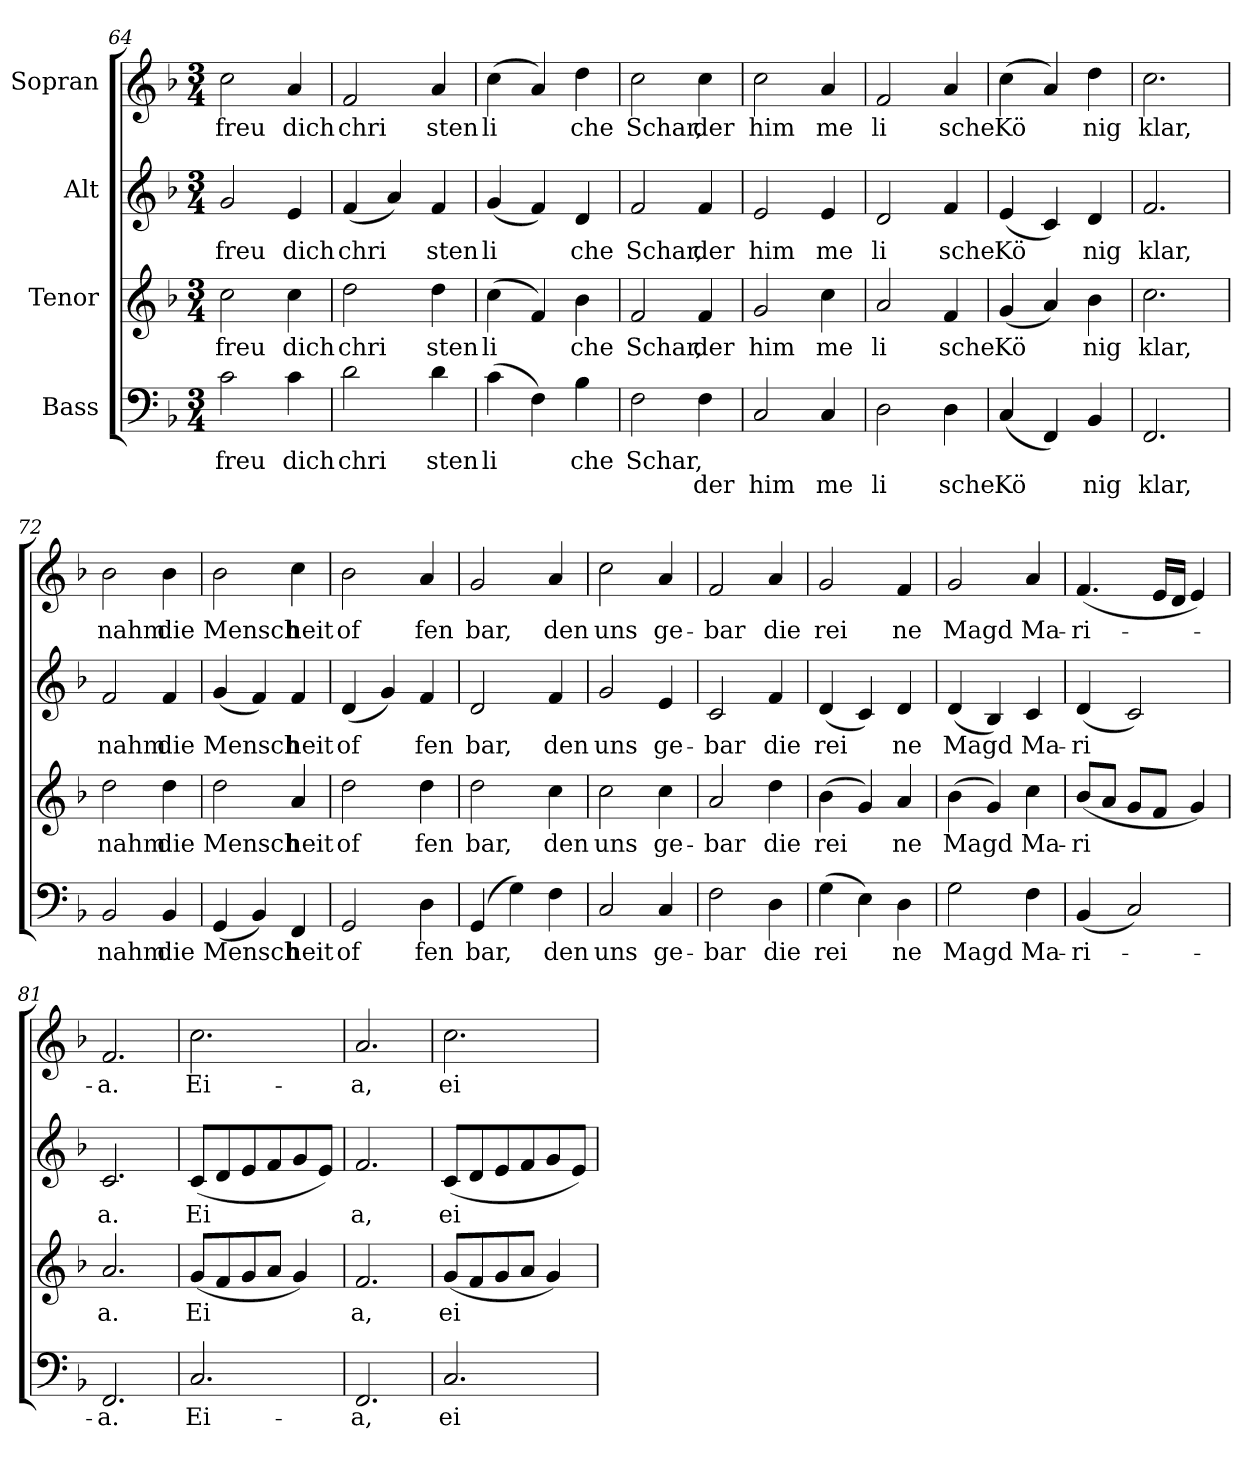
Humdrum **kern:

**kern	**text	**text	**kern	**text	**kern	**text	**kern	**text
*part4	*part4	*part4	*part3	*part3	*part2	*part2	*part1	*part1
*staff4	*staff4	*staff4	*staff3	*staff3	*staff2	*staff2	*staff1	*staff1
*I"Bass	*	*	*I"Tenor	*	*I"Alt	*	*I"Sopran	*
*clefF4	*	*	*clefG2	*	*clefG2	*	*clefG2	*
*k[b-]	*	*	*k[b-]	*	*k[b-]	*	*k[b-]	*
*F:	*	*	*F:	*	*F:	*	*F:	*
*M3/4	*	*	*M3/4	*	*M3/4	*	*M3/4	*
=64	=64	=64	=64	=64	=64	=64	=64	=64
!	!LO:LY:b	!	!	!LO:LY:b	!	!LO:LY:b	!	!LO:LY:b
2c	freu	.	2cc	freu	2g	freu	2cc	freu
!	!LO:LY:b	!	!	!LO:LY:b	!	!LO:LY:b	!	!LO:LY:b
4c	dich	.	4cc	dich	4e	dich	4a	dich
=65	=65	=65	=65	=65	=65	=65	=65	=65
!	!LO:LY:b	!	!	!LO:LY:b	!	!LO:LY:b	!	!LO:LY:b
2d	chri	.	2dd	chri	(<4f	chri	2f	chri
.	.	.	.	.	4a)	.	.	.
!	!LO:LY:b	!	!	!LO:LY:b	!	!LO:LY:b	!	!LO:LY:b
4d	sten	.	4dd	sten	4f	sten	4a	sten
=66	=66	=66	=66	=66	=66	=66	=66	=66
!	!LO:LY:b	!	!	!LO:LY:b	!	!LO:LY:b	!	!LO:LY:b
(>4c	li	.	(>4cc	li	(<4g	li	(>4cc	li
4F)	.	.	4f)	.	4f)	.	4a)	.
!	!LO:LY:b	!	!	!LO:LY:b	!	!LO:LY:b	!	!LO:LY:b
4B-	che	.	4b-	che	4d	che	4dd	che
=67	=67	=67	=67	=67	=67	=67	=67	=67
!	!LO:LY:b	!	!	!LO:LY:b	!	!LO:LY:b	!	!LO:LY:b
2F	Schar,	.	2f	Schar,	2f	Schar,	2cc	Schar,
!	!	!LO:LY:b	!	!LO:LY:b	!	!LO:LY:b	!	!LO:LY:b
4F	.	der	4f	der	4f	der	4cc	der
=68	=68	=68	=68	=68	=68	=68	=68	=68
!	!	!LO:LY:b	!	!LO:LY:b	!	!LO:LY:b	!	!LO:LY:b
2C	.	him	2g	him	2e	him	2cc	him
!	!	!LO:LY:b	!	!LO:LY:b	!	!LO:LY:b	!	!LO:LY:b
4C	.	me	4cc	me	4e	me	4a	me
=69	=69	=69	=69	=69	=69	=69	=69	=69
!	!	!LO:LY:b	!	!LO:LY:b	!	!LO:LY:b	!	!LO:LY:b
2D	.	li	2a	li	2d	li	2f	li
!	!	!LO:LY:b	!	!LO:LY:b	!	!LO:LY:b	!	!LO:LY:b
4D	.	sche	4f	sche	4f	sche	4a	sche
=70	=70	=70	=70	=70	=70	=70	=70	=70
!	!	!LO:LY:b	!	!LO:LY:b	!	!LO:LY:b	!	!LO:LY:b
(<4C	.	Kö	(<4g	Kö	(<4e	Kö	(>4cc	Kö
4FF)	.	.	4a)	.	4c)	.	4a)	.
!	!	!LO:LY:b	!	!LO:LY:b	!	!LO:LY:b	!	!LO:LY:b
4BB-	.	nig	4b-	nig	4d	nig	4dd	nig
=71	=71	=71	=71	=71	=71	=71	=71	=71
!	!	!LO:LY:b	!	!LO:LY:b	!	!LO:LY:b	!	!LO:LY:b
2.FF	.	klar,	2.cc	klar,	2.f	klar,	2.cc	klar,
!!LO:LB:g=z
=72	=72	=72	=72	=72	=72	=72	=72	=72
!	!LO:LY:b	!	!	!LO:LY:b	!	!LO:LY:b	!	!LO:LY:b
2BB-	nahm	.	2dd	nahm	2f	nahm	2b-	nahm
!	!LO:LY:b	!	!	!LO:LY:b	!	!LO:LY:b	!	!LO:LY:b
4BB-	die	.	4dd	die	4f	die	4b-	die
=73	=73	=73	=73	=73	=73	=73	=73	=73
!	!LO:LY:b	!	!	!LO:LY:b	!	!LO:LY:b	!	!LO:LY:b
(<4GG	Mensch	.	2dd	Mensch	(<4g	Mensch	2b-	Mensch
4BB-)	.	.	.	.	4f)	.	.	.
!	!LO:LY:b	!	!	!LO:LY:b	!	!LO:LY:b	!	!LO:LY:b
4FF	heit	.	4a	heit	4f	heit	4cc	heit
=74	=74	=74	=74	=74	=74	=74	=74	=74
!	!LO:LY:b	!	!	!LO:LY:b	!	!LO:LY:b	!	!LO:LY:b
2GG	of	.	2dd	of	(4d	of	2b-	of
.	.	.	.	.	4g)	.	.	.
!	!LO:LY:b	!	!	!LO:LY:b	!	!LO:LY:b	!	!LO:LY:b
4D	fen	.	4dd	fen	4f	fen	4a	fen
=75	=75	=75	=75	=75	=75	=75	=75	=75
!	!LO:LY:b	!	!	!LO:LY:b	!	!LO:LY:b	!	!LO:LY:b
(>4GG	bar,	.	2dd	bar,	2d	bar,	2g	bar,
4G)	.	.	.	.	.	.	.	.
!	!LO:LY:b	!	!	!LO:LY:b	!	!LO:LY:b	!	!LO:LY:b
4F	den	.	4cc	den	4f	den	4a	den
=76	=76	=76	=76	=76	=76	=76	=76	=76
!	!LO:LY:b	!	!	!LO:LY:b	!	!LO:LY:b	!	!LO:LY:b
2C	uns	.	2cc	uns	2g	uns	2cc	uns
!	!LO:LY:b	!	!	!LO:LY:b	!	!LO:LY:b	!	!LO:LY:b
4C	ge-	.	4cc	ge-	4e	ge-	4a	ge-
=77	=77	=77	=77	=77	=77	=77	=77	=77
!	!LO:LY:b	!	!	!LO:LY:b	!	!LO:LY:b	!	!LO:LY:b
2F	-bar	.	2a	-bar	2c	-bar	2f	-bar
!	!LO:LY:b	!	!	!LO:LY:b	!	!LO:LY:b	!	!LO:LY:b
4D	die	.	4dd	die	4f	die	4a	die
=78	=78	=78	=78	=78	=78	=78	=78	=78
!	!LO:LY:b	!	!	!LO:LY:b	!	!LO:LY:b	!	!LO:LY:b
(>4G	rei	.	(<4b-	rei	(<4d	rei	2g	rei
4E)	.	.	4g)	.	4c)	.	.	.
!	!LO:LY:b	!	!	!LO:LY:b	!	!LO:LY:b	!	!LO:LY:b
4D	ne	.	4a	ne	4d	ne	4f	ne
=79	=79	=79	=79	=79	=79	=79	=79	=79
!	!LO:LY:b	!	!	!LO:LY:b	!	!LO:LY:b	!	!LO:LY:b
2G	Magd	.	(<4b-	Magd	(<4d	Magd	2g	Magd
.	.	.	4g)	.	4B-)	.	.	.
!	!LO:LY:b	!	!	!LO:LY:b	!	!LO:LY:b	!	!LO:LY:b
4F	Ma-	.	4cc	Ma-	4c	Ma-	4a	Ma-
=80	=80	=80	=80	=80	=80	=80	=80	=80
!	!LO:LY:b	!	!	!LO:LY:b	!	!LO:LY:b	!	!LO:LY:b
(<4BB-	-ri-	.	(<8b-L	-ri	(<4d	-ri	(<4.f	-ri-
.	.	.	8aJ	.	.	.	.	.
2C)	.	.	8gL	.	2c)	.	.	.
.	.	.	8fJ	.	.	.	16eLL	.
.	.	.	.	.	.	.	16dJJ	.
.	.	.	4g)	.	.	.	4e)	.
=81	=81	=81	=81	=81	=81	=81	=81	=81
!	!LO:LY:b	!	!	!LO:LY:b	!	!LO:LY:b	!	!LO:LY:b
2.FF	-a.	.	2.a	a.	2.c	a.	2.f	-a.
!!LO:LB:g=z
=82	=82	=82	=82	=82	=82	=82	=82	=82
!	!LO:LY:b	!	!	!LO:LY:b	!	!LO:LY:b	!	!LO:LY:b
2.C	Ei-	.	(<8gL	Ei	(<8cL	Ei	2.cc	Ei-
.	.	.	8f	.	8d	.	.	.
.	.	.	8g	.	8e	.	.	.
.	.	.	8aJ	.	8f	.	.	.
.	.	.	4g)	.	8g	.	.	.
.	.	.	.	.	8eJ)	.	.	.
=83	=83	=83	=83	=83	=83	=83	=83	=83
!	!LO:LY:b	!	!	!LO:LY:b	!	!LO:LY:b	!	!LO:LY:b
2.FF	-a,	.	2.f	a,	2.f	a,	2.a	-a,
=84	=84	=84	=84	=84	=84	=84	=84	=84
!	!LO:LY:b	!	!	!LO:LY:b	!	!LO:LY:b	!	!LO:LY:b
2.C	ei-	.	(<8gL	ei	(<8cL	ei	2.cc	ei-
.	.	.	8f	.	8d	.	.	.
.	.	.	8g	.	8e	.	.	.
.	.	.	8aJ	.	8f	.	.	.
.	.	.	4g)	.	8g	.	.	.
.	.	.	.	.	8eJ)	.	.	.
=	=	=	=	=	=	=	=	=
*-	*-	*-	*-	*-	*-	*-	*-	*-
